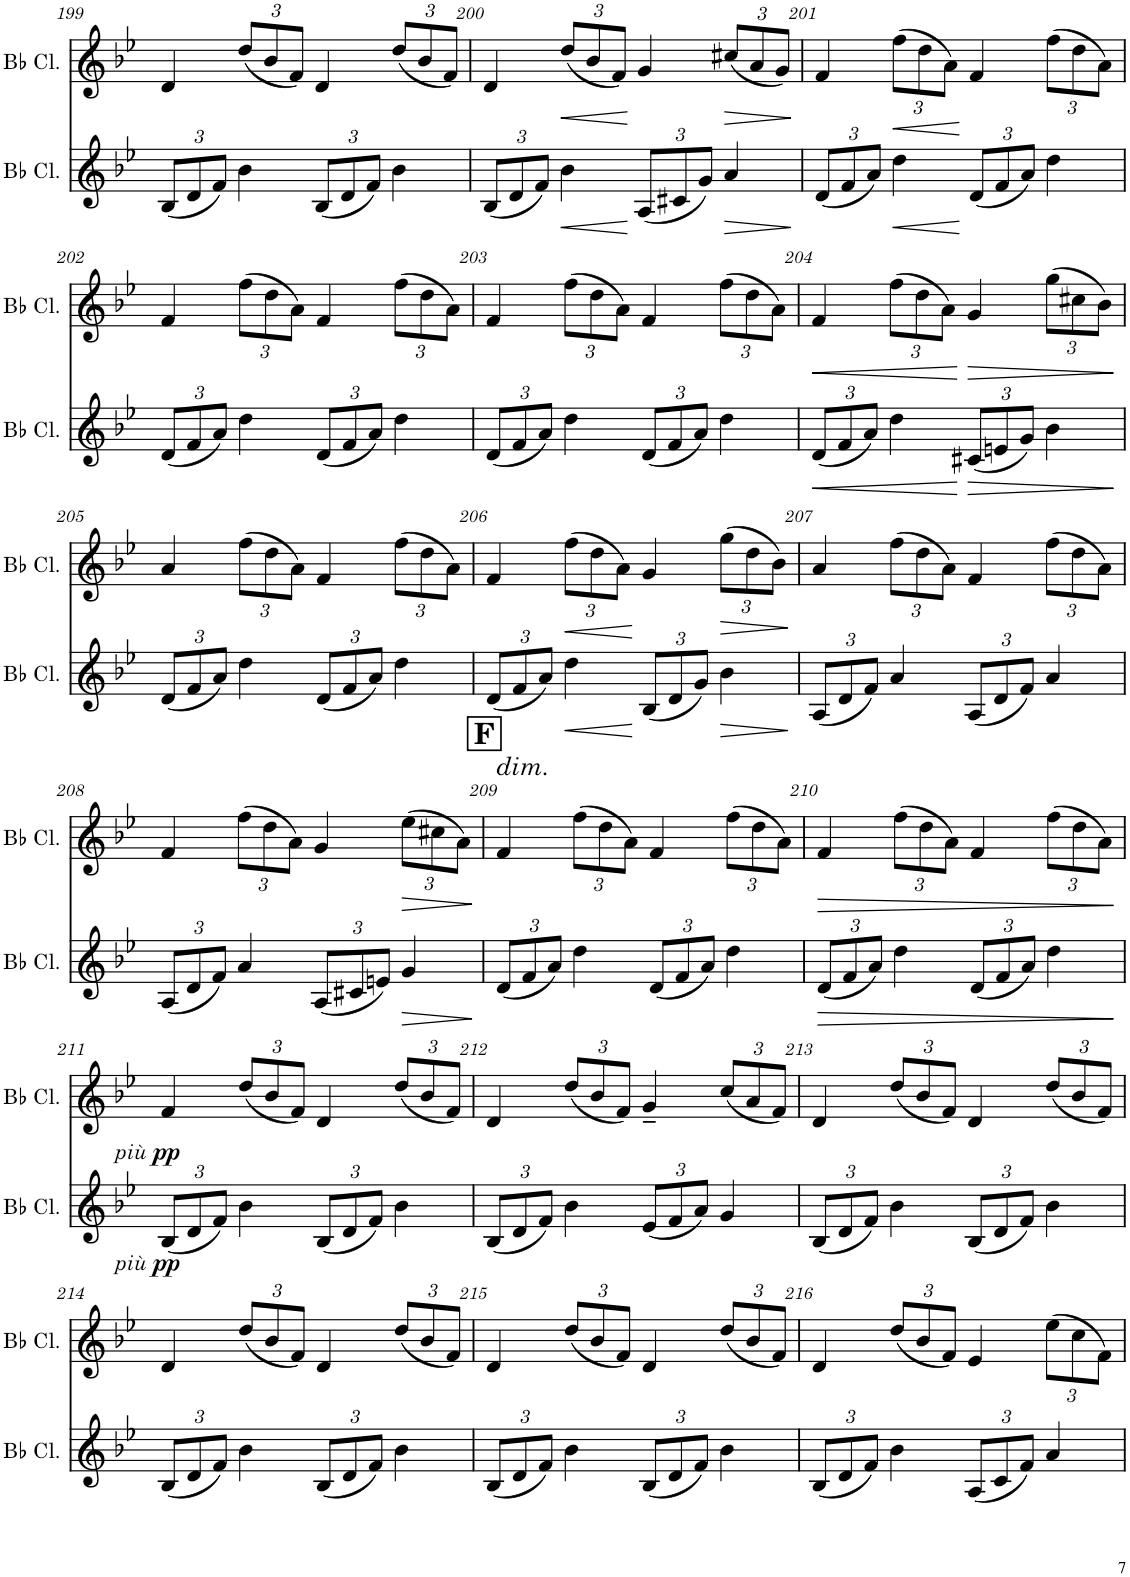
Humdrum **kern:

**kern	**dynam	**kern	**dynam
*part2	*part2	*part1	*part1
*staff2	*staff2	*staff1	*staff1
*I"A Clarinet	*	*I"A Clarinet	*
*I'A Cl.	*	*I'A Cl.	*
!!LO:PB:g=z
*clefG2	*	*clefG2	*
*Trd1c2	*	*Trd1c2	*
*k[b-e-]	*	*k[b-e-]	*
*M4/4	*	*M4/4	*
*met(c)	*	*met(c)	*
*Xbrackettup	*	*	*
=199	=199	=199	=199
(12B-/L	.	4d/	.
12d/	.	.	.
12f/J)	.	.	.
*	*	*Xbrackettup	*
4b-\	.	(12dd/L	.
.	.	12b-/	.
.	.	12f/J)	.
(12B-/L	.	4d/	.
12d/	.	.	.
12f/J)	.	.	.
4b-\	.	(12dd/L	.
.	.	12b-/	.
.	.	12f/J)	.
=200	=200	=200	=200
(12B-/L	.	4d/	.
12d/	.	.	.
12f/J)	.	.	.
!	!LO:HP:b	!	!LO:HP:b
4b-\	<	(12dd/L	<
.	.	12b-/	.
.	.	12f/J)	.
(12A/L	[	4g/	[
12c#X/	.	.	.
12g/J)	.	.	.
!	!LO:HP:b	!	!LO:HP:b
4a/	>	(12cc#X/L	>
.	.	12a/	.
.	.	12g/J)	.
.	]	.	]
=201	=201	=201	=201
(12d/L	.	4f/	.
12f/	.	.	.
12a/J)	.	.	.
!	!LO:HP:b	!	!LO:HP:b
4dd\	<	(12ff\L	<
.	.	12dd\	.
.	.	12a\J)	.
(12d/L	[	4f/	[
12f/	.	.	.
12a/J)	.	.	.
4dd\	.	(12ff\L	.
.	.	12dd\	.
.	.	12a\J)	.
!!LO:LB:g=z
=202	=202	=202	=202
(12d/L	.	4f/	.
12f/	.	.	.
12a/J)	.	.	.
4dd\	.	(12ff\L	.
.	.	12dd\	.
.	.	12a\J)	.
(12d/L	.	4f/	.
12f/	.	.	.
12a/J)	.	.	.
4dd\	.	(12ff\L	.
.	.	12dd\	.
.	.	12a\J)	.
=203	=203	=203	=203
(12d/L	.	4f/	.
12f/	.	.	.
12a/J)	.	.	.
4dd\	.	(12ff\L	.
.	.	12dd\	.
.	.	12a\J)	.
(12d/L	.	4f/	.
12f/	.	.	.
12a/J)	.	.	.
4dd\	.	(12ff\L	.
.	.	12dd\	.
.	.	12a\J)	.
=204	=204	=204	=204
!	!LO:HP:b	!	!LO:HP:b
(12d/L	<	4f/	<
12f/	.	.	.
12a/J)	.	.	.
4dd\	.	(12ff\L	.
.	.	12dd\	.
.	.	12a\J)	.
!	!LO:HP:n=1:b	!	!LO:HP:n=1:b
(12c#X/L	[ >	4g/	[ >
12en/	.	.	.
12g/J)	.	.	.
4b-\	.	(12gg\L	.
.	.	12cc#X\	.
.	.	12b-\J)	.
.	]	.	]
!!LO:LB:g=z
=205	=205	=205	=205
(12d/L	.	4a/	.
12f/	.	.	.
12a/J)	.	.	.
4dd\	.	(12ff\L	.
.	.	12dd\	.
.	.	12a\J)	.
(12d/L	.	4f/	.
12f/	.	.	.
12a/J)	.	.	.
4dd\	.	(12ff\L	.
.	.	12dd\	.
.	.	12a\J)	.
=206	=206	=206	=206
(12d/L	.	4f/	.
12f/	.	.	.
12a/J)	.	.	.
!	!LO:HP:b	!	!LO:HP:b
4dd\	<	(12ff\L	<
.	.	12dd\	.
.	.	12a\J)	.
(12B-/L	[	4g/	[
12d/	.	.	.
12g/J)	.	.	.
!	!LO:HP:b	!	!LO:HP:b
4b-\	>	(12gg\L	>
.	.	12dd\	.
.	.	12b-\J)	.
.	]	.	]
=207	=207	=207	=207
(12A/L	.	4a/	.
12d/	.	.	.
12f/J)	.	.	.
4a/	.	(12ff\L	.
.	.	12dd\	.
.	.	12a\J)	.
(12A/L	.	4f/	.
12d/	.	.	.
12f/J)	.	.	.
4a/	.	(12ff\L	.
.	.	12dd\	.
.	.	12a\J)	.
!!LO:LB:g=z
=208	=208	=208	=208
(12A/L	.	4f/	.
12d/	.	.	.
12f/J)	.	.	.
4a/	.	(12ff\L	.
.	.	12dd\	.
.	.	12a\J)	.
(12A/L	.	4g/	.
12c#X/	.	.	.
12en/J)	.	.	.
!	!LO:HP:b	!	!LO:HP:b
4g/	>	(12ee-\L	>
.	.	12cc#X\	.
.	.	12a\J)	.
.	]	.	]
!!LO:REH:place=s1:a:B:cj:fs=14:t=F
=209	=209	=209	=209
!	!	!LO:TX:a:i:t=dim.	!
(12d/L	.	4f/	.
12f/	.	.	.
12a/J)	.	.	.
4dd\	.	(12ff\L	.
.	.	12dd\	.
.	.	12a\J)	.
(12d/L	.	4f/	.
12f/	.	.	.
12a/J)	.	.	.
4dd\	.	(12ff\L	.
.	.	12dd\	.
.	.	12a\J)	.
=210	=210	=210	=210
!	!LO:HP:b	!	!LO:HP:b
(12d/L	>	4f/	>
12f/	.	.	.
12a/J)	.	.	.
4dd\	.	(12ff\L	.
.	.	12dd\	.
.	.	12a\J)	.
(12d/L	.	4f/	.
12f/	.	.	.
12a/J)	.	.	.
4dd\	.	(12ff\L	.
.	.	12dd\	.
.	.	12a\J)	.
.	]	.	]
!!LO:LB:g=z
=211	=211	=211	=211
!	!LO:DY:b	!	!
!	!LO:DY:n=1:b	!	!LO:DY:b
!	!	!	!LO:DY:n=1:b
(12B-/L	other-dynamics pp	4f/	other-dynamics pp
12d/	.	.	.
12f/J)	.	.	.
4b-\	.	(12dd/L	.
.	.	12b-/	.
.	.	12f/J)	.
(12B-/L	.	4d/	.
12d/	.	.	.
12f/J)	.	.	.
4b-\	.	(12dd/L	.
.	.	12b-/	.
.	.	12f/J)	.
=212	=212	=212	=212
(12B-/L	.	4d/	.
12d/	.	.	.
12f/J)	.	.	.
4b-\	.	(12dd/L	.
.	.	12b-/	.
.	.	12f/J)	.
(12e-/L	.	4g~/	.
12f/	.	.	.
12a/J)	.	.	.
4g/	.	(12cc/L	.
.	.	12a/	.
.	.	12f/J)	.
=213	=213	=213	=213
(12B-/L	.	4d/	.
12d/	.	.	.
12f/J)	.	.	.
4b-\	.	(12dd/L	.
.	.	12b-/	.
.	.	12f/J)	.
(12B-/L	.	4d/	.
12d/	.	.	.
12f/J)	.	.	.
4b-\	.	(12dd/L	.
.	.	12b-/	.
.	.	12f/J)	.
!!LO:LB:g=z
=214	=214	=214	=214
(12B-/L	.	4d/	.
12d/	.	.	.
12f/J)	.	.	.
4b-\	.	(12dd/L	.
.	.	12b-/	.
.	.	12f/J)	.
(12B-/L	.	4d/	.
12d/	.	.	.
12f/J)	.	.	.
4b-\	.	(12dd/L	.
.	.	12b-/	.
.	.	12f/J)	.
=215	=215	=215	=215
(12B-/L	.	4d/	.
12d/	.	.	.
12f/J)	.	.	.
4b-\	.	(12dd/L	.
.	.	12b-/	.
.	.	12f/J)	.
(12B-/L	.	4d/	.
12d/	.	.	.
12f/J)	.	.	.
4b-\	.	(12dd/L	.
.	.	12b-/	.
.	.	12f/J)	.
=216	=216	=216	=216
(12B-/L	.	4d/	.
12d/	.	.	.
12f/J)	.	.	.
4b-\	.	(12dd/L	.
.	.	12b-/	.
.	.	12f/J)	.
(12A/L	.	4e-/	.
12c/	.	.	.
12f/J)	.	.	.
4a/	.	(12ee-\L	.
.	.	12cc\	.
.	.	12f\J)	.
=	=	=	=
*-	*-	*-	*-
